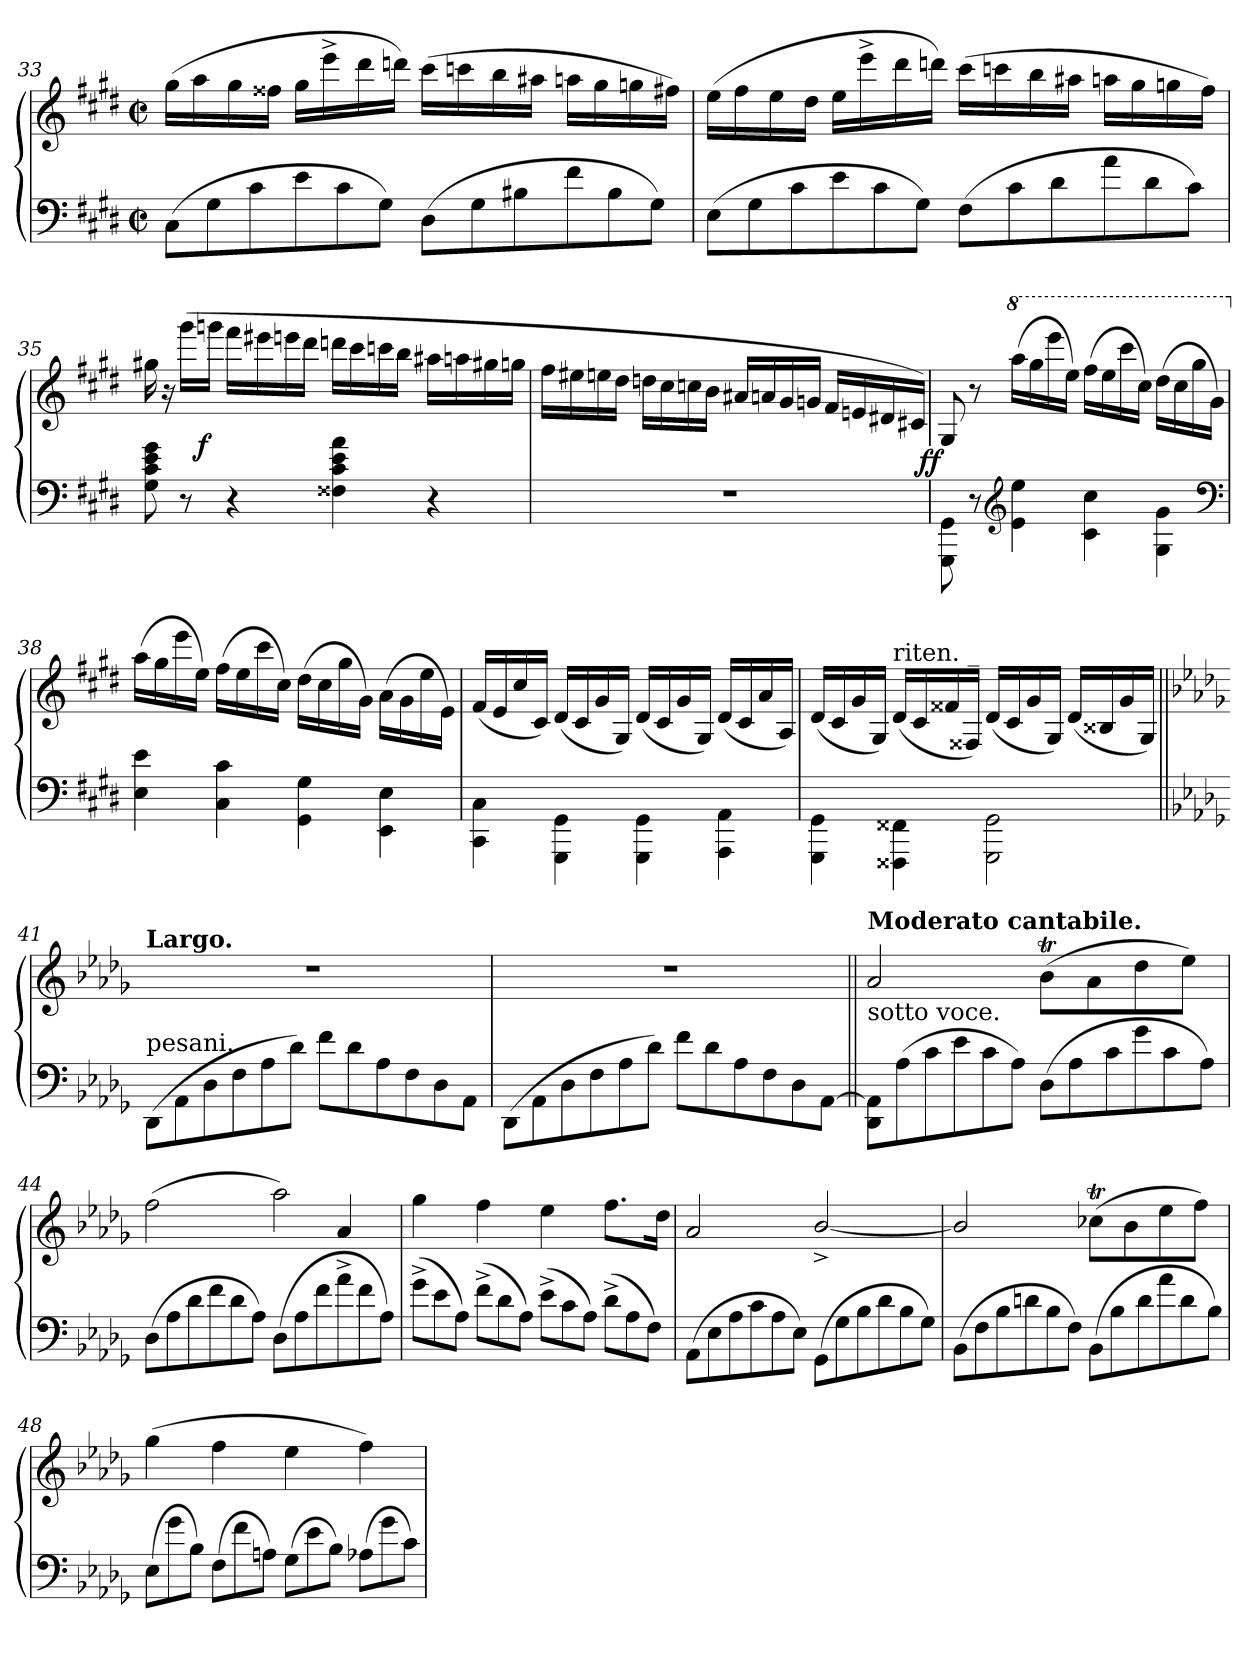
**kern	**kern	**dynam
*part1	*part1	*part1
*staff2	*staff1	*staff1/2
*clefF4	*clefG2	*
*k[f#c#g#d#]	*k[f#c#g#d#]	*
*c#:	*c#:	*
*M2/2	*M2/2	*
*met(c|)	*met(c|)	*
*Xtuplet	*	*
=33	=33	=33
(>12C#\L	(>16gg#LL	.
.	16aa	.
12G#	.	.
.	16gg#	.
12c#	.	.
.	16ff##XJJ	.
12e	16gg#LL	.
.	16eee^>	.
12c#	.	.
.	16ddd#	.
12G#J)	.	.
.	16dddnJJ)	.
(>12D#\L	(>16ccc#LL	.
.	16cccn	.
12G#	.	.
.	16bb	.
12B#X	.	.
.	16aa#XJJ	.
12f#	16aanLL	.
.	16gg#	.
12B#	.	.
.	16ggn	.
12G#J)	.	.
.	16ff#XJJ)	.
=34	=34	=34
(>12E\L	(>16ee\LL	.
.	16ff#	.
12G#	.	.
.	16ee	.
12c#	.	.
.	16dd#JJ	.
12e	16ee\LL	.
.	16eee^>	.
12c#	.	.
.	16ddd#	.
12G#J)	.	.
.	16dddnJJ)	.
(>12F#\L	(>16ccc#\LL	.
.	16cccn	.
12c#	.	.
.	16bb	.
12d#	.	.
.	16aa#XJJ	.
12a	16aan\LL	.
.	16gg#	.
12d#	.	.
.	16ggn	.
12c#J)	.	.
.	16ff#JJ)	.
=35	=35	=35
8g#\ 8e\ 8c#\ 8G#\	16gg#X\	.
.	16r	.
8r	(>16ggg#\LL	.
!	!	!LO:DY:rj
.	16gggnJJ	f
4r	16fff#\LL	.
.	16eee#X	.
.	16eeen	.
.	16ddd#JJ	.
4a\ 4e\ 4c#\ 4F##X\	16dddn\LL	.
.	16ccc#	.
.	16cccn	.
.	16bbJJ	.
4r	16aa#X\LL	.
.	16aan	.
.	16gg#X	.
.	16ggnJJ	.
=36	=36	=36
1r	16ff#\LL	.
.	16ee#X	.
.	16een	.
.	16dd#JJ	.
.	16ddn\LL	.
.	16cc#	.
.	16ccn	.
.	16bJJ	.
.	16a#X/LL	.
.	16an	.
.	16g#	.
.	16gnJJ	.
.	16f#LL	.
.	16en	.
.	16d#X	.
.	16c#XJJ)	.
=37	=37	=37
!	!	!LO:DY:rj
8GG#\ 8GGG#\	8G#/	ff
8r	8r	.
*clefG2	*	*
*	*8va	*
4ee\ 4e\	(>16aaa\LL	.
.	16ggg#	.
.	16eeee	.
.	16eeeJJ)	.
4cc#\ 4c#\	(>16fff#\LL	.
.	16eee	.
.	16cccc#	.
.	16ccc#JJ)	.
4g#\ 4G#\	(>16ddd#\LL	.
.	16ccc#	.
.	16ggg#	.
.	16gg#JJ)	.
*clefF4	*	*
=38	=38	=38
*	*X8va	*
4e\ 4E\	(>16aa\LL	.
.	16gg#	.
.	16eee	.
.	16eeJJ)	.
4c#\ 4C#\	(>16ff#\LL	.
.	16ee	.
.	16ccc#	.
.	16cc#JJ)	.
4G#\ 4GG#\	(>16dd#\LL	.
.	16cc#	.
.	16gg#	.
.	16g#JJ)	.
4E\ 4EE\	(>16a\LL	.
.	16g#	.
.	16ee	.
.	16eJJ)	.
=39	=39	=39
4C#\ 4CC#\	(<16f#/LL	.
.	16e	.
.	16cc#	.
.	16c#JJ)	.
4GG#\ 4GGG#\	(<16d#/LL	.
.	16c#	.
.	16g#	.
.	16G#/JJ)	.
4GG#\ 4GGG#\	(<16d#/LL	.
.	16c#	.
.	16g#	.
.	16G#/JJ)	.
4AA\ 4AAA\	(<16d#/LL	.
.	16c#	.
.	16a	.
.	16A/JJ)	.
=40	=40	=40
4GGG#\ 4GG#\	(<16d#LL	.
.	16c#	.
.	16g#	.
.	16G#/JJ)	.
!	!LO:TX:a:t=riten. _	!
4FFF##X\ 4FF##X\	(<16d#LL	.
.	16c#	.
.	16f##X	.
.	16F##XJJ)	.
2GGG#\ 2GG#\	(<16d#LL	.
.	16c#	.
.	16g#	.
.	16G#/JJ)	.
.	(<16d#LL	.
.	16B##X	.
.	16g#	.
.	16G#/JJ)	.
=41||	=41||	=41||
*k[b-e-a-d-g-]	*k[b-e-a-d-g-]	*
!	!LO:TX:a:B:t=Largo.	!
!LO:TX:a:t=pesani.	!	!
(>12DD-\L	1rdd	.
12AA-	.	.
12D-	.	.
12F	.	.
12A-	.	.
12d-J)	.	.
12f\L	.	.
12d-	.	.
12A-	.	.
12F	.	.
12D-	.	.
12AA-J	.	.
=42	=42	=42
(>12DD-\L	1rdd	.
12AA-	.	.
12D-	.	.
12F	.	.
12A-	.	.
12d-J)	.	.
12f\L	.	.
12d-	.	.
12A-	.	.
12F	.	.
12D-	.	.
[12AA-J	.	.
=43||	=43||	=43||
!	!LO:TX:a:B:t=Moderato cantabile.	!
!LO:TX:a:t=sotto voce.	!	!
12AA-] 12DD-L	2a-/	.
(>12A-	.	.
12c	.	.
12e-	.	.
12c	.	.
12A-J)	.	.
(>12D-L	(>8b-T\L	.
12A-	.	.
.	8a-	.
12c	.	.
12g-	8dd-	.
12c	.	.
.	8ee-J)	.
12A-J)	.	.
=44	=44	=44
*	*^	*
(>12D-L	(>2ff	2.ryy	.
12A-	.	.	.
12d-	.	.	.
12f	.	.	.
12d-	.	.	.
12A-J)	.	.	.
(>12D-L	2aa-\)	.	.
12A-	.	.	.
12f\	.	.	.
12a-^<\	.	4a-/	.
12f\	.	.	.
12A-J)	.	.	.
*	*v	*v	*
=45	=45	=45
(>12g-^>L	4gg-\	.
12e-	.	.
12A-J)	.	.
(>12f^>L	4ff\	.
12d-	.	.
12A-J)	.	.
(>12e-^>L	4ee-\	.
12c	.	.
12A-J)	.	.
(>12d-^>L	8.ff\L	.
12A-	.	.
12FJ)	.	.
.	16dd-Jk	.
=46	=46	=46
(>12AA-L	2a-/	.
12E-	.	.
12A-	.	.
12c	.	.
12A-	.	.
12E-J)	.	.
(>12GG-L	[2b-^</	.
12G-	.	.
12B-	.	.
12d-	.	.
12B-	.	.
12G-J)	.	.
=47	=47	=47
(>12BB-L	2b-/]	.
12F	.	.
12B-	.	.
12dn	.	.
12B-	.	.
12FJ)	.	.
(>12BB-L	(>8cc-XTL	.
12B-	.	.
.	8b-	.
12d	.	.
12a-	8ee-	.
12d	.	.
.	8ffJ)	.
12B-J)	.	.
=48	=48	=48
(>12E-L	(>4gg-	.
12g-	.	.
12B-J)	.	.
(>12FL	4ff	.
12f	.	.
12AnJ)	.	.
(>12G-L	4ee-	.
12e-	.	.
12B-J)	.	.
(>12A-XL	4ff)	.
12g-	.	.
12cJ)	.	.
=	=	=
*-	*-	*-
